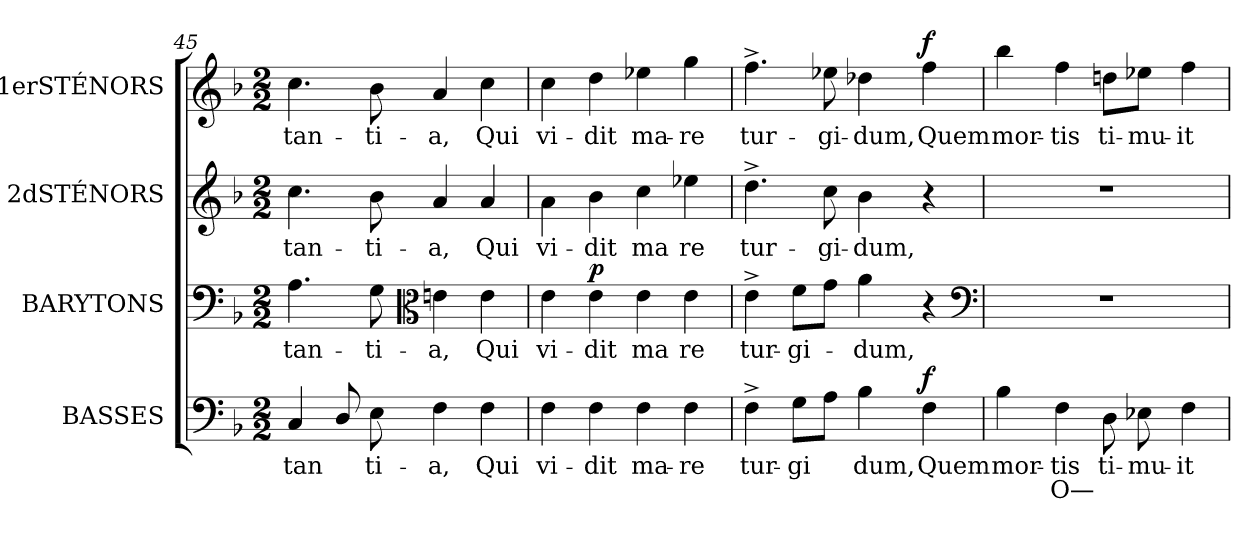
**kern	**text	**text	**dynam	**kern	**text	**dynam	**kern	**text	**kern	**text	**dynam
*part4	*part4	*part4	*part4	*part3	*part3	*part3	*part2	*part2	*part1	*part1	*part1
*staff4	*staff4	*staff4	*staff4	*staff3	*staff3	*staff3	*staff2	*staff2	*staff1	*staff1	*staff1
*I"BASSES	*	*	*	*I"BARYTONS	*	*	*I"2dSTÉNORS	*	*I"1erSTÉNORS	*	*
*clefF4	*	*	*	*clefF4	*	*	*clefG2	*	*clefG2	*	*
*k[b-]	*	*	*	*k[b-]	*	*	*k[b-]	*	*k[b-]	*	*
*M2/2	*	*	*	*M2/2	*	*	*M2/2	*	*M2/2	*	*
=45	=45	=45	=45	=45	=45	=45	=45	=45	=45	=45	=45
4Ci/	tan	.	.	4.Ai\	tan-	.	4.cci\	tan-	4.cci\	tan-	.
8Di/	--	.	.	.	.	.	.	.	.	.	.
8Ei\	ti-	.	.	8Gi\	ti-	.	8b-i\	ti-	8b-i\	ti-	.
*	*	*	*	*clefC3	*	*	*	*	*	*	*
4Fi\	a,	.	.	4eni\	a,	.	4ai/	a,	4ai/	a,	.
4Fi\	Qui	.	.	4ei\	Qui	.	4ai/	Qui	4cci\	Qui	.
=46	=46	=46	=46	=46	=46	=46	=46	=46	=46	=46	=46
4Fi\	vi-	.	.	4ei\	vi-	.	4ai\	vi-	4cci\	vi-	.
!	!	!	!	!	!	!LO:DY:a	!	!	!	!	!
4Fi\	dit	.	.	4ei\	dit	p	4b-i\	dit	4ddi\	dit	.
4Fi\	ma-	.	.	4ei\	ma	.	4cci\	ma	4ee-Xi\	ma-	.
4Fi\	re	.	.	4ei\	re	.	4ee-Xi\	re	4ggi\	re	.
=47	=47	=47	=47	=47	=47	=47	=47	=47	=47	=47	=47
4F^>i\	tur-	.	.	4e^>i\	tur-	.	4.dd^>i\	tur-	4.ff^>i\	tur-	.
8Gi\L	gi	.	.	8fi\L	gi-	.	.	.	.	.	.
8Ai\J	--	.	.	8gi\J	.	.	8cci\	gi-	8ee-Xi\	gi-	.
4B-i\	dum,	.	.	4ai\	dum,	.	4b-i\	dum,	4dd-Xi\	dum,	.
!	!	!	!LO:DY:a	!	!	!	!	!	!	!	!LO:DY:a
4Fi\	Quem	.	f	4r	.	.	4r	.	4ffi\	Quem	f
*	*	*	*	*clefF4	*	*	*	*	*	*	*
!!LO:LB:g=z
=48	=48	=48	=48	=48	=48	=48	=48	=48	=48	=48	=48
4B-i\	mor-	.	.	1r	.	.	1r	.	4bb-i\	mor-	.
4Fi\	tis	O—	.	.	.	.	.	.	4ffi\	tis	.
8Di\	ti-	.	.	.	.	.	.	.	8ddni\L	ti-	.
8E-Xi\	mu-	.	.	.	.	.	.	.	8ee-Xi\J	mu-	.
4Fi\	it	.	.	.	.	.	.	.	4ffi\	it	.
=	=	=	=	=	=	=	=	=	=	=	=
*-	*-	*-	*-	*-	*-	*-	*-	*-	*-	*-	*-
